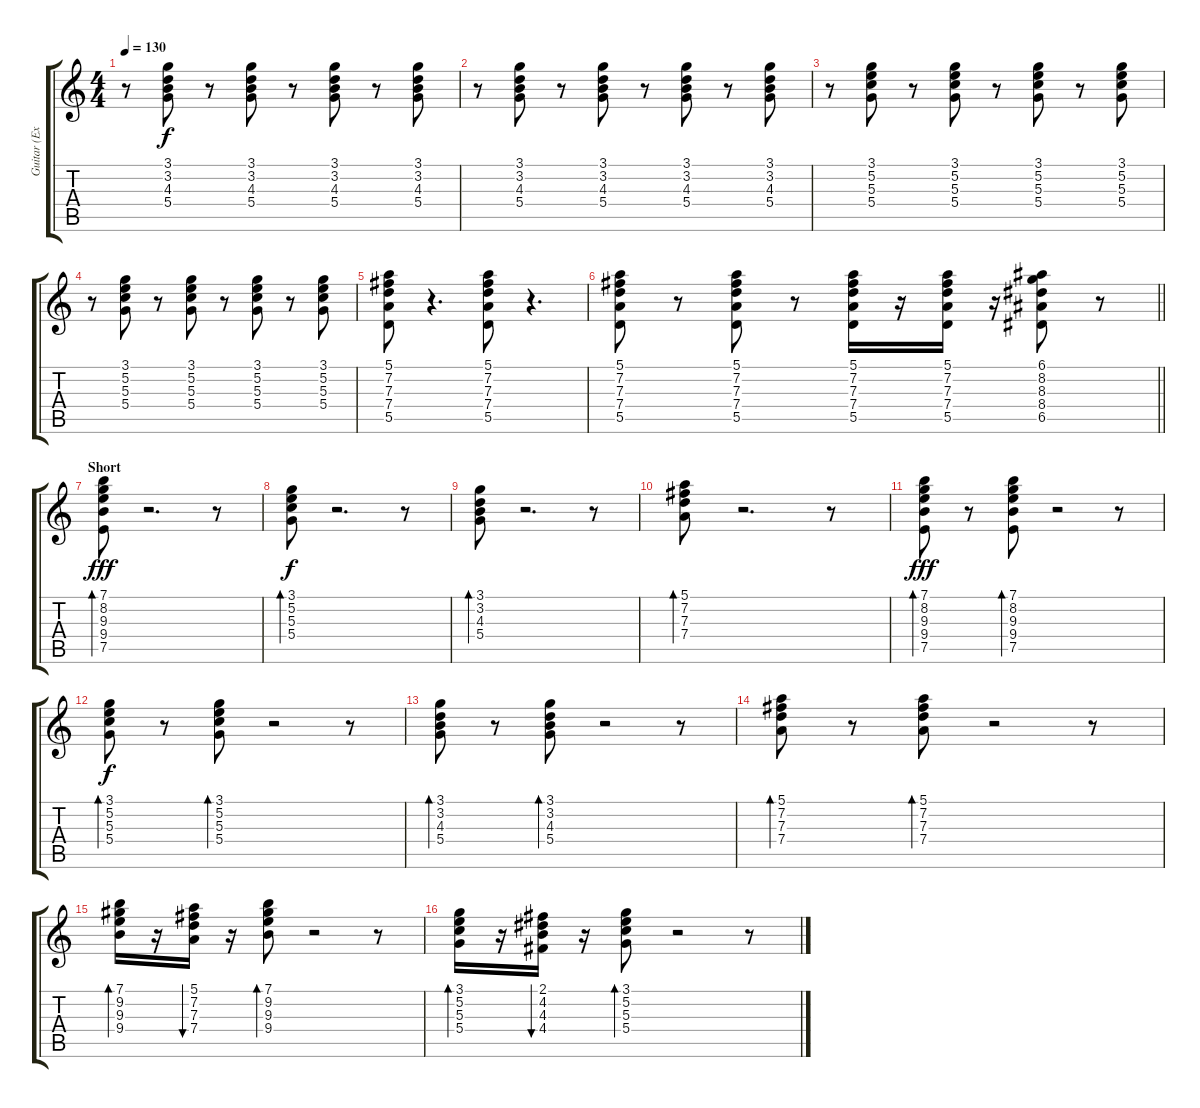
\track ("Guitar (Extra)" "Guitar (Ex") {instrument distortionguitar}
\staff {score tabs}
\tuning (E4 B3 G3 D3 A2 E2) {hide}
\ts (4 4)
\tempo 130
\clef g2
\ks c
r.8{dy f} (3.1 3.2 4.3 5.4).8 r.8 (3.1 3.2 4.3 5.4).8 r.8 (3.1 3.2 4.3 5.4).8 r.8 (3.1 3.2 4.3 5.4).8 |
r.8 (3.1 3.2 4.3 5.4).8 r.8 (3.1 3.2 4.3 5.4).8 r.8 (3.1 3.2 4.3 5.4).8 r.8 (3.1 3.2 4.3 5.4).8 |
r.8 (3.1 5.2 5.3 5.4).8 r.8 (3.1 5.2 5.3 5.4).8 r.8 (3.1 5.2 5.3 5.4).8 r.8 (3.1 5.2 5.3 5.4).8 |
r.8 (3.1 5.2 5.3 5.4).8 r.8 (3.1 5.2 5.3 5.4).8 r.8 (3.1 5.2 5.3 5.4).8 r.8 (3.1 5.2 5.3 5.4).8 |
(5.1 7.2 7.3 7.4 5.5).8 r.4{d} (5.1 7.2 7.3 7.4 5.5).8 r.4{d} |
\barLineRight lightlight
(5.1 7.2 7.3 7.4 5.5).8 r.8 (5.1 7.2 7.3 7.4 5.5).8 r.8 (5.1 7.2 7.3 7.4 5.5).16 r.16 (5.1 7.2 7.3 7.4 5.5).16 r.16 (6.1 8.2 8.3 8.4 6.5).8 r.8 |
\section ("" "Short")
(7.1 8.2 9.3 9.4 7.5).8{bd 30 dy fff volume 12 balance 12} r.2{d} r.8 |
(3.1 5.2 5.3 5.4).8{bd 30 dy f} r.2{d} r.8 |
(3.1 3.2 4.3 5.4).8{bd 30} r.2{d} r.8 |
(5.1 7.2 7.3 7.4).8{bd 30} r.2{d} r.8 |
(7.1 8.2 9.3 9.4 7.5).8{bd 30 dy fff} r.8 (7.1 8.2 9.3 9.4 7.5).8{bd 30} r.2 r.8 |
(3.1 5.2 5.3 5.4).8{bd 30 dy f} r.8 (3.1 5.2 5.3 5.4).8{bd 30} r.2 r.8 |
(3.1 3.2 4.3 5.4).8{bd 30} r.8 (3.1 3.2 4.3 5.4).8{bd 30} r.2 r.8 |
(5.1 7.2 7.3 7.4).8{bd 30} r.8 (5.1 7.2 7.3 7.4).8{bd 30} r.2 r.8 |
(7.1 9.2 9.3 9.4).16{bd 60} r.16 (5.1 7.2 7.3 7.4).16{bu 30} r.16 (7.1 9.2 9.3 9.4).8{bd 30} r.2 r.8 |
(3.1 5.2 5.3 5.4).16{bd 30} r.16 (2.1 4.2 4.3 4.4).16{bu 30} r.16 (3.1 5.2 5.3 5.4).8{bd 30} r.2 r.8
